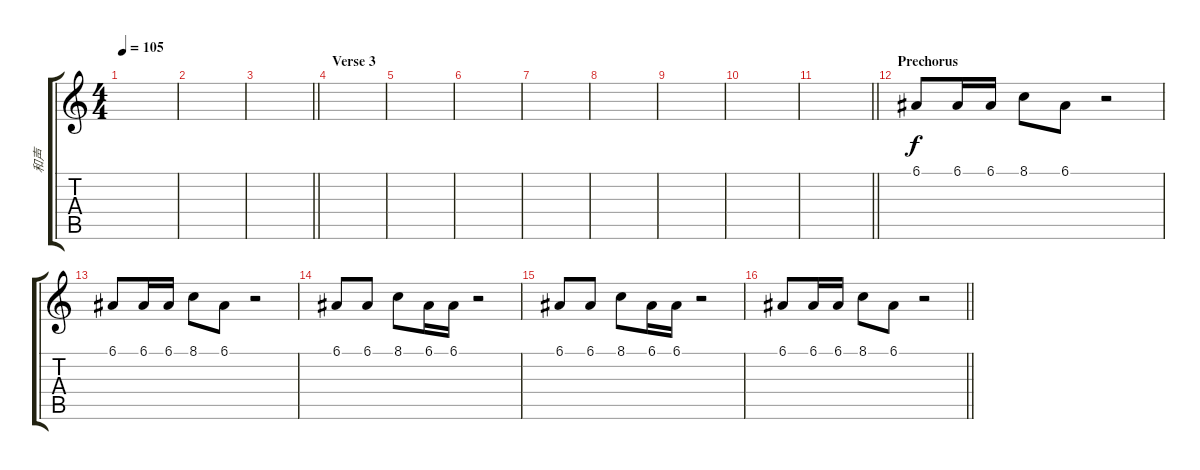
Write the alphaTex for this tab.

\track ("和声" "和声") {instrument pad4choir}
\staff {score tabs}
\tuning (E4 B3 G3 D3 A2 E2) {hide}
\ts (4 4)
\tempo 105
\clef g2
\ks c
|
|
\barLineRight lightlight
|
\section ("" "Verse 3")
|
|
|
|
|
|
|
\barLineRight lightlight
|
\section ("" "Prechorus")
6.1.8 6.1.16 6.1.16 8.1.8 6.1.8 r.2 |
6.1.8 6.1.16 6.1.16 8.1.8 6.1.8 r.2 |
6.1.8 6.1.8 8.1.8 6.1.16 6.1.16 r.2 |
6.1.8 6.1.8 8.1.8 6.1.16 6.1.16 r.2 |
\barLineRight lightlight
6.1.8 6.1.16 6.1.16 8.1.8 6.1.8 r.2
